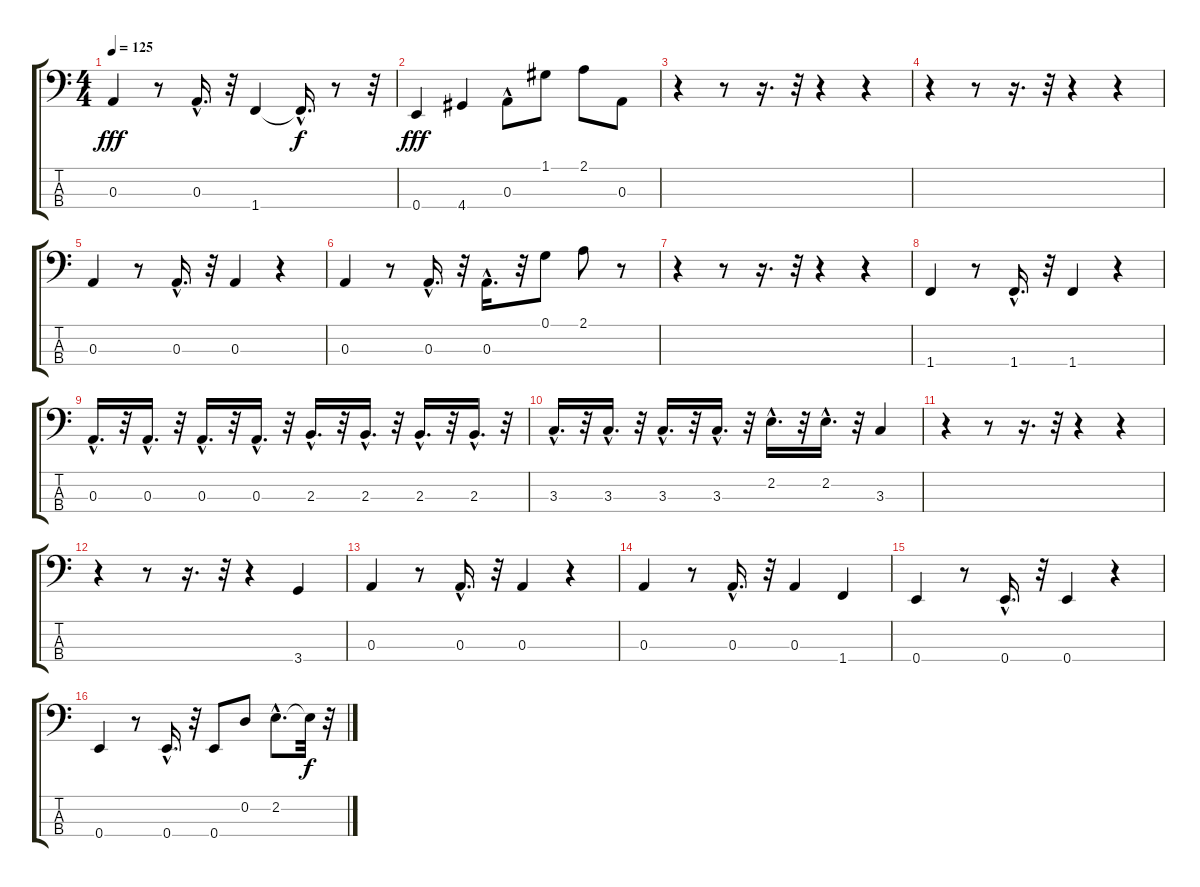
\track "" {instrument electricbassfinger}
\staff {score tabs}
\tuning (G2 D2 A1 E1) {hide}
\ts (4 4)
\tempo 125
\clef f4
\ks c
0.3.4{dy fff} r.8 0.3{hac}.16{d} r.32 1.4.4 1.4{hac t}.16{d dy f} r.8 r.32 |
0.4.4{dy fff} 4.4.4 0.3{hac}.8 1.1.8 2.1.8 0.3.8 |
r.4 r.8 r.16{d} r.32 r.4 r.4 |
r.4 r.8 r.16{d} r.32 r.4 r.4 |
0.3.4 r.8 0.3{hac}.16{d} r.32 0.3.4 r.4 |
0.3.4 r.8 0.3{hac}.16{d} r.32 0.3{hac}.16{d} r.32 0.1.8 2.1.8 r.8 |
r.4 r.8 r.16{d} r.32 r.4 r.4 |
1.4.4 r.8 1.4{hac}.16{d} r.32 1.4.4 r.4 |
0.3{hac}.16{d} r.32 0.3{hac}.16{d} r.32 0.3{hac}.16{d} r.32 0.3{hac}.16{d} r.32 2.3{hac}.16{d} r.32 2.3{hac}.16{d} r.32 2.3{hac}.16{d} r.32 2.3{hac}.16{d} r.32 |
3.3{hac}.16{d} r.32 3.3{hac}.16{d} r.32 3.3{hac}.16{d} r.32 3.3{hac}.16{d} r.32 2.2{hac}.16{d} r.32 2.2{hac}.16{d} r.32 3.3.4 |
r.4 r.8 r.16{d} r.32 r.4 r.4 |
r.4 r.8 r.16{d} r.32 r.4 3.4.4 |
0.3.4 r.8 0.3{hac}.16{d} r.32 0.3.4 r.4 |
0.3.4 r.8 0.3{hac}.16{d} r.32 0.3.4 1.4.4 |
0.4.4 r.8 0.4{hac}.16{d} r.32 0.4.4 r.4 |
0.4.4 r.8 0.4{hac}.16{d} r.32 0.4.8 0.2.8 2.2{hac}.8{d} 2.2{t}.32{dy f} r.32
